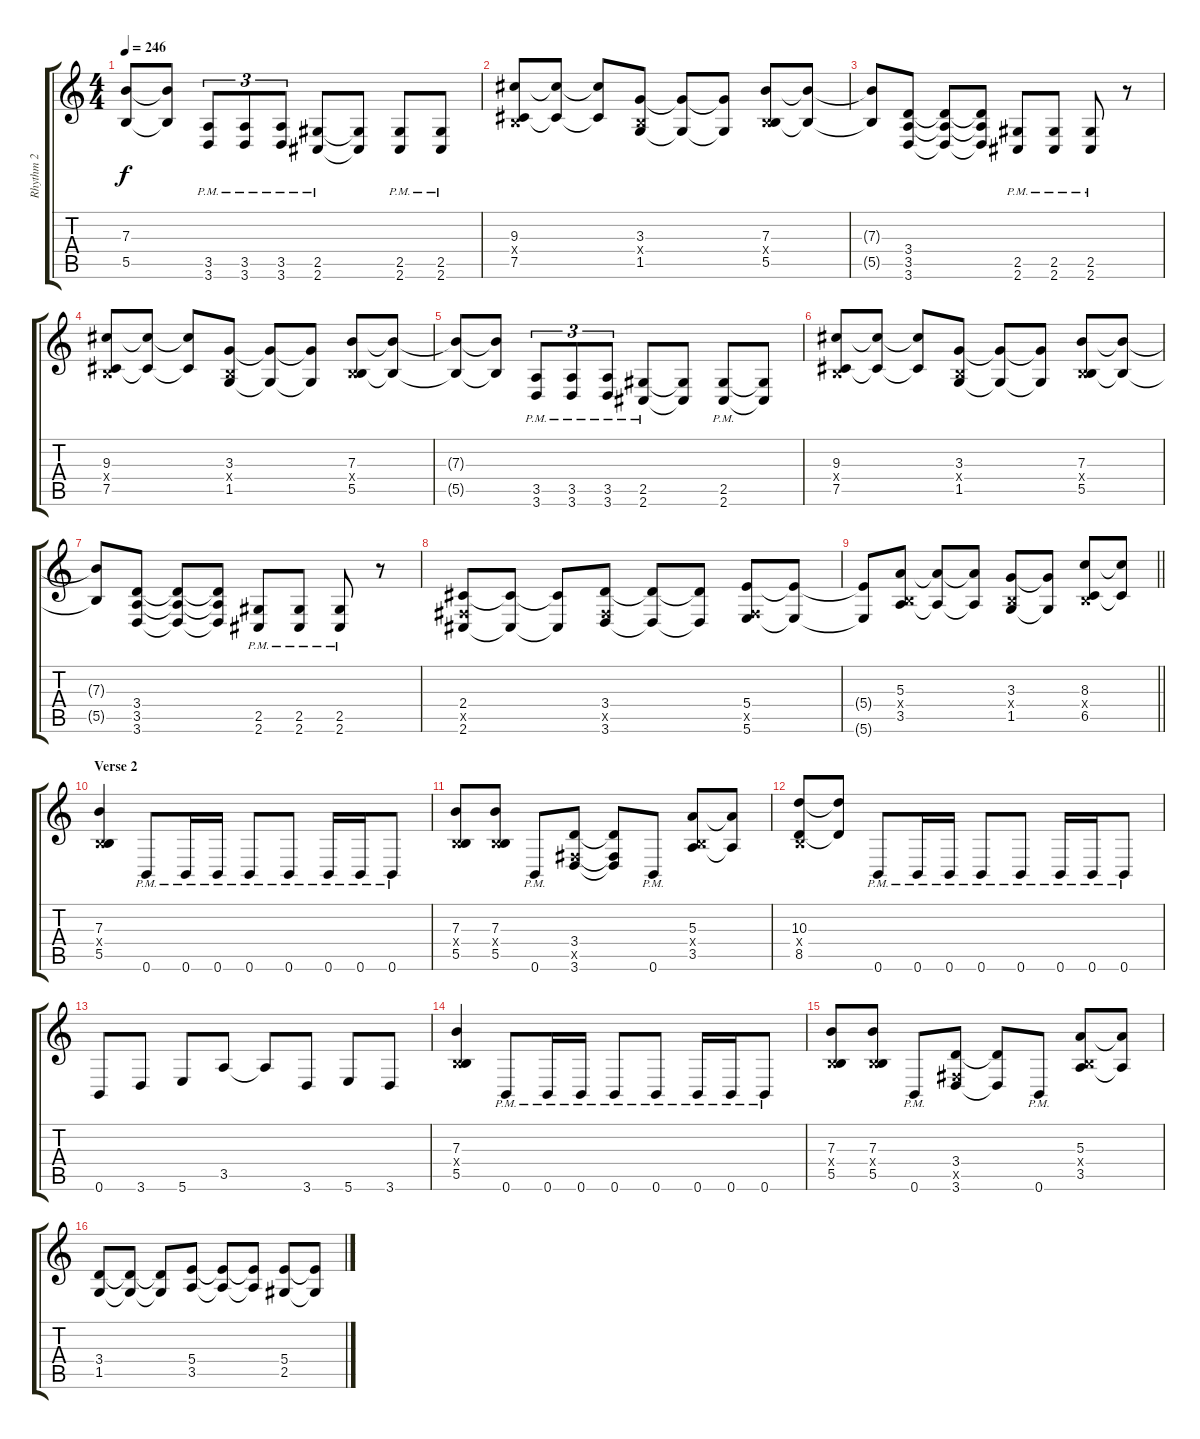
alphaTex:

\track ("Rhythm 2" "Rhythm 2") {instrument distortionguitar}
\staff {score tabs}
\tuning (Db4 Ab3 E3 B2 Gb2 B1) {hide}
\ts (4 4)
\tempo 246
\clef g2
\ks c
(7.3{t} 5.5{t}).8{dy f} (7.3{t} 5.5{t}).8 (3.5{pm} 3.6{pm}).8{tu (3 2)} (3.5{pm} 3.6{pm}).8{tu (3 2)} (3.5{pm} 3.6{pm}).8{tu (3 2)} (2.5{pm} 2.6{pm}).8 (2.5{t} 2.6{t}).8 (2.5{pm} 2.6{pm}).8 (2.5{pm} 2.6{pm}).8 |
(9.3 0.4{x} 7.5).8 (9.3{t} 7.5{t}).8 (9.3{t} 7.5{t}).8 (3.3 0.4{x} 1.5).8 (3.3{t} 1.5{t}).8 (3.3{t} 1.5{t}).8 (7.3 0.4{x} 5.5).8 (7.3{t} 5.5{t}).8 |
(7.3{t} 5.5{t}).8 (3.4 3.5 3.6).8 (3.4{t} 3.5{t} 3.6{t}).8 (3.4{t} 3.5{t} 3.6{t}).8 (2.5{pm} 2.6{pm}).8 (2.5{pm} 2.6{pm}).8 (2.5{pm} 2.6{pm}).8 r.8 |
(9.3 0.4{x} 7.5).8 (9.3{t} 7.5{t}).8 (9.3{t} 7.5{t}).8 (3.3 0.4{x} 1.5).8 (3.3{t} 1.5{t}).8 (3.3{t} 1.5{t}).8 (7.3 0.4{x} 5.5).8 (7.3{t} 5.5{t}).8 |
(7.3{t} 5.5{t}).8 (7.3{t} 5.5{t}).8 (3.5{pm} 3.6{pm}).8{tu (3 2)} (3.5{pm} 3.6{pm}).8{tu (3 2)} (3.5{pm} 3.6{pm}).8{tu (3 2)} (2.5{pm} 2.6{pm}).8 (2.5{t} 2.6{t}).8 (2.5{pm} 2.6{pm}).8 (2.5{t} 2.6{t}).8 |
(9.3 0.4{x} 7.5).8 (9.3{t} 7.5{t}).8 (9.3{t} 7.5{t}).8 (3.3 0.4{x} 1.5).8 (3.3{t} 1.5{t}).8 (3.3{t} 1.5{t}).8 (7.3 0.4{x} 5.5).8 (7.3{t} 5.5{t}).8 |
(7.3{t} 5.5{t}).8 (3.4 3.5 3.6).8 (3.4{t} 3.5{t} 3.6{t}).8 (3.4{t} 3.5{t} 3.6{t}).8 (2.5{pm} 2.6{pm}).8 (2.5{pm} 2.6{pm}).8 (2.5{pm} 2.6{pm}).8 r.8 |
(2.4 0.5{x} 2.6).8 (2.4{t} 2.6{t}).8 (2.4{t} 2.6{t}).8 (3.4 0.5{x} 3.6).8 (3.4{t} 3.6{t}).8 (3.4{t} 3.6{t}).8 (5.4 0.5{x} 5.6).8 (5.4{t} 5.6{t}).8 |
\barLineRight lightlight
(5.4{t} 5.6{t}).8 (5.3 0.4{x} 3.5).8 (5.3{t} 3.5{t}).8 (5.3{t} 3.5{t}).8 (3.3 0.4{x} 1.5).8 (3.3{t} 1.5{t}).8 (8.3 0.4{x} 6.5).8 (8.3{t} 6.5{t}).8 |
\section ("" "Verse 2")
(7.3 0.4{x} 5.5).4 0.6{pm}.8 0.6{pm}.16 0.6{pm}.16 0.6{pm}.8 0.6{pm}.8 0.6{pm}.16 0.6{pm}.16 0.6{pm}.8 |
(7.3 0.4{x} 5.5).8 (7.3 0.4{x} 5.5).8 0.6{pm}.8 (3.4 0.5{x} 3.6).8 (3.4{t} 0.5{t} 3.6{t}).8 0.6{pm}.8 (5.3 0.4{x} 3.5).8 (5.3{t} 3.5{t}).8 |
(10.3 0.4{x} 8.5).8 (10.3{t} 8.5{t}).8 0.6{pm}.8 0.6{pm}.16 0.6{pm}.16 0.6{pm}.8 0.6{pm}.8 0.6{pm}.16 0.6{pm}.16 0.6{pm}.8 |
0.6.8 3.6.8 5.6.8 3.5.8 3.5{t}.8 3.6.8 5.6.8 3.6.8 |
(7.3 0.4{x} 5.5).4 0.6{pm}.8 0.6{pm}.16 0.6{pm}.16 0.6{pm}.8 0.6{pm}.8 0.6{pm}.16 0.6{pm}.16 0.6{pm}.8 |
(7.3 0.4{x} 5.5).8 (7.3 0.4{x} 5.5).8 0.6{pm}.8 (3.4 0.5{x} 3.6).8 (3.4{t} 3.6{t}).8 0.6{pm}.8 (5.3 0.4{x} 3.5).8 (5.3{t} 3.5{t}).8 |
(3.4 1.5).8 (3.4{t} 1.5{t}).8 (3.4{t} 1.5{t}).8 (5.4 3.5).8 (5.4{t} 3.5{t}).8 (5.4{t} 3.5{t}).8 (5.4 2.5).8 (5.4{t} 2.5{t}).8
